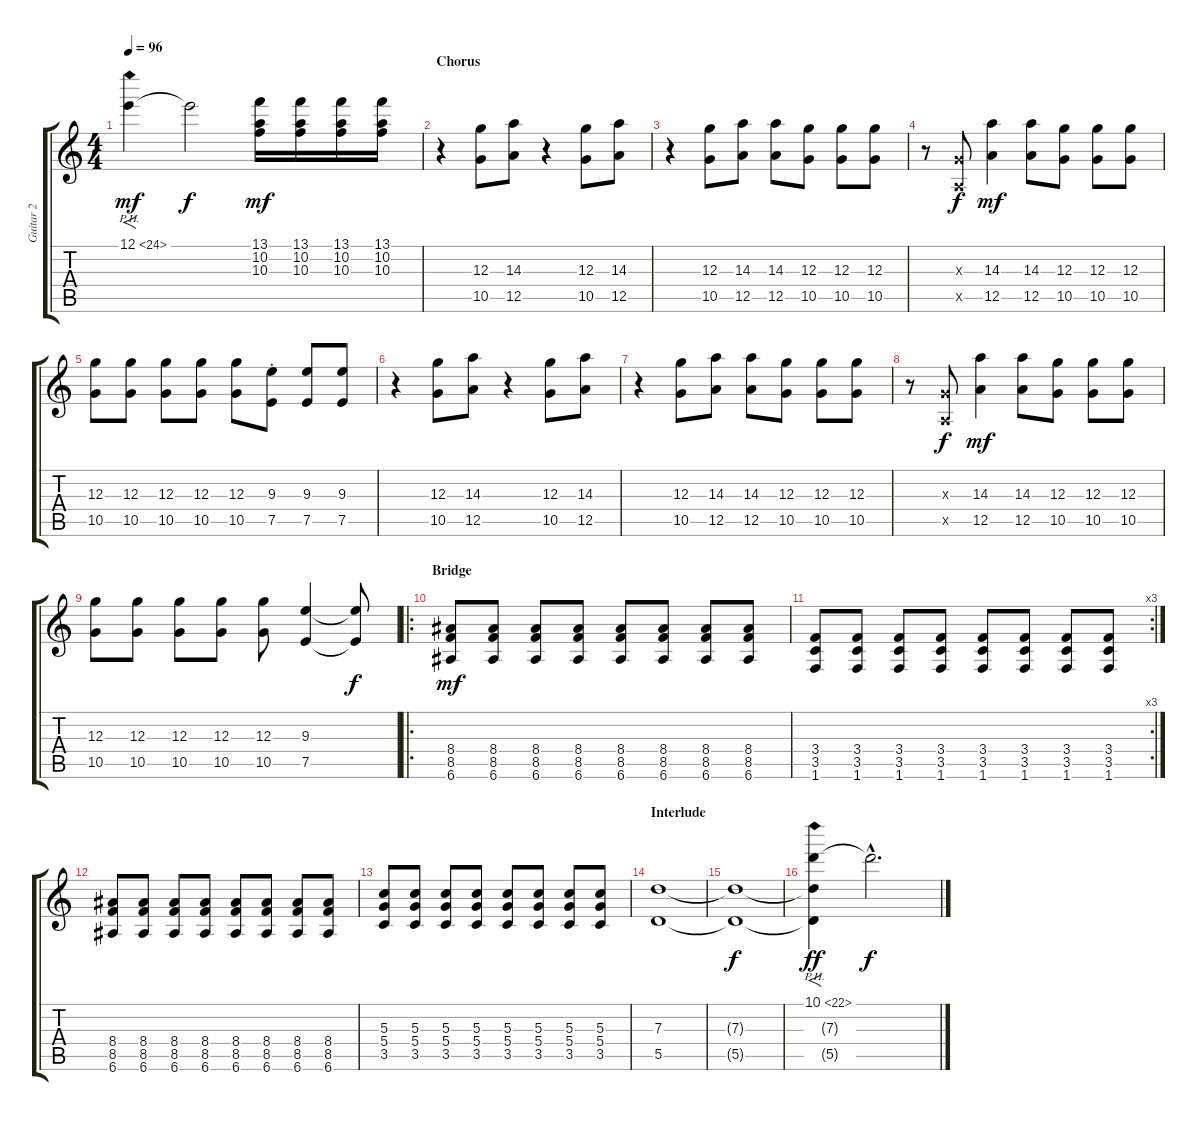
\track ("Guitar 2" "Guitar 2") {instrument distortionguitar}
\staff {score tabs}
\tuning (E4 B3 G3 D3 A2 E2) {hide}
\ts (4 4)
\tempo 96
\clef g2
\ks c
12.1{ph 12}.4{f dy mf} 12.1{t}.2{dy f} (13.1 10.2 10.3).16{dy mf balance 3} (13.1 10.2 10.3).16 (13.1 10.2 10.3).16 (13.1 10.2 10.3).16 |
\section ("" "Chorus")
r.4{balance 3} (12.3 10.5).8 (14.3 12.5).8 r.4 (12.3 10.5).8 (14.3 12.5).8 |
r.4 (12.3 10.5).8 (14.3 12.5).8 (14.3 12.5).8 (12.3 10.5).8 (12.3 10.5).8 (12.3 10.5).8 |
r.8 (0.3{x} 0.5{x}).8{dy f} (14.3 12.5).4{dy mf} (14.3 12.5).8 (12.3 10.5).8 (12.3 10.5).8 (12.3 10.5).8 |
(12.3 10.5).8 (12.3 10.5).8 (12.3 10.5).8 (12.3 10.5).8 (12.3 10.5).8 (9.3{st} 7.5{st}).8 (9.3 7.5).8 (9.3 7.5).8 |
r.4 (12.3 10.5).8 (14.3 12.5).8 r.4 (12.3 10.5).8 (14.3 12.5).8 |
r.4 (12.3 10.5).8 (14.3 12.5).8 (14.3 12.5).8 (12.3 10.5).8 (12.3 10.5).8 (12.3 10.5).8 |
r.8 (0.3{x} 0.5{x}).8{dy f} (14.3 12.5).4{dy mf} (14.3 12.5).8 (12.3 10.5).8 (12.3 10.5).8 (12.3 10.5).8 |
(12.3 10.5).8 (12.3 10.5).8 (12.3 10.5).8 (12.3 10.5).8 (12.3 10.5).8 (9.3 7.5).4 (9.3{t} 7.5{t}).8{dy f} |
\ro
\section ("" "Bridge")
(8.4 8.5 6.6).8{dy mf} (8.4 8.5 6.6).8 (8.4 8.5 6.6).8 (8.4 8.5 6.6).8 (8.4 8.5 6.6).8 (8.4 8.5 6.6).8 (8.4 8.5 6.6).8 (8.4 8.5 6.6).8 |
\rc 3
(3.4 3.5 1.6).8 (3.4 3.5 1.6).8 (3.4 3.5 1.6).8 (3.4 3.5 1.6).8 (3.4 3.5 1.6).8 (3.4 3.5 1.6).8 (3.4 3.5 1.6).8 (3.4 3.5 1.6).8 |
(8.4 8.5 6.6).8 (8.4 8.5 6.6).8 (8.4 8.5 6.6).8 (8.4 8.5 6.6).8 (8.4 8.5 6.6).8 (8.4 8.5 6.6).8 (8.4 8.5 6.6).8 (8.4 8.5 6.6).8 |
(5.3 5.4 3.5).8 (5.3 5.4 3.5).8 (5.3 5.4 3.5).8 (5.3 5.4 3.5).8 (5.3 5.4 3.5).8 (5.3 5.4 3.5).8 (5.3 5.4 3.5).8 (5.3 5.4 3.5).8 |
\section ("" "Interlude")
(7.3 5.5).1 |
(7.3{t} 5.5{t}).1{dy f} |
(10.1{ph 12} 7.3{t} 5.5{t}).4{f dy ff balance 16} 10.1{hac t}.2{d dy f}
